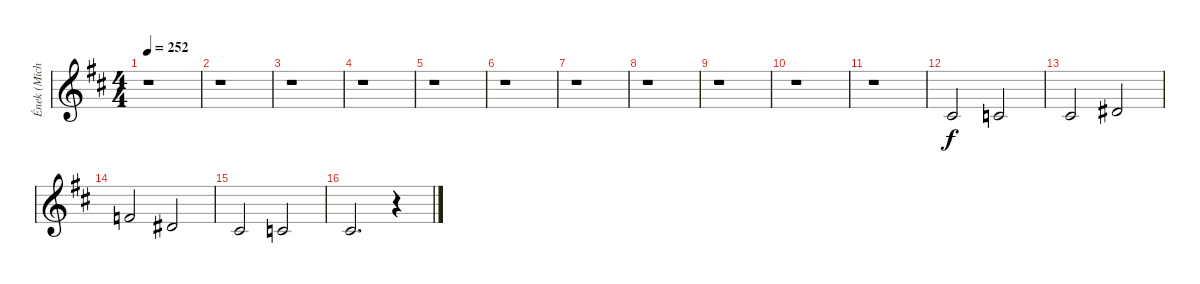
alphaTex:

\track ("Ének (Michael Vescera)" "Ének (Mich") {instrument tenorsax}
\staff {score}
\tuning (E4 B3 G3 D3 A2 E2) {hide}
\ts (4 4)
\tempo 252
\clef g2
\ks d
r.1{dy f} |
r.1 |
r.1 |
r.1 |
r.1 |
r.1 |
r.1 |
r.1 |
r.1 |
r.1 |
r.1 |
2.2.2 1.2.2 |
2.2.2 4.2.2 |
1.1.2 4.2.2 |
2.2.2 1.2.2 |
2.2.2{d} r.4
